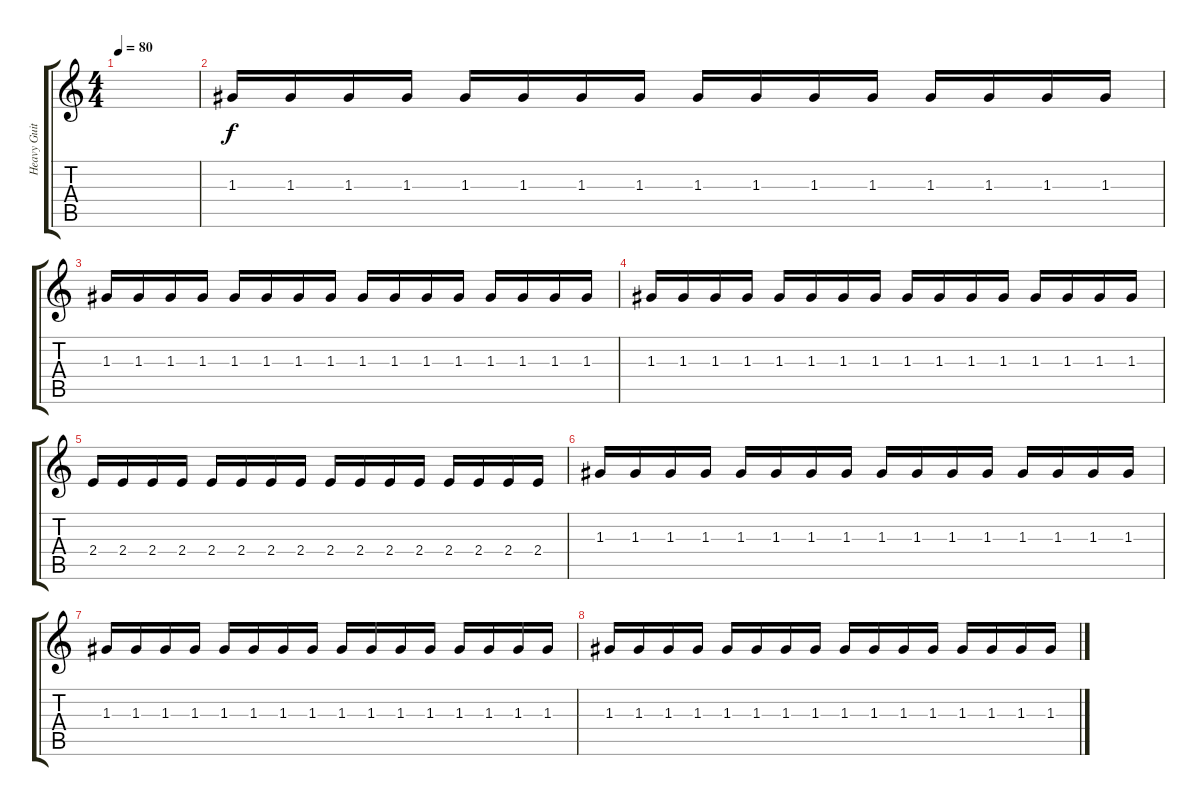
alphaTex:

\track ("Heavy Guitar II" "Heavy Guit") {instrument overdrivenguitar}
\staff {score tabs}
\tuning (E4 B3 G3 D3 A2 D2) {hide}
\ts (4 4)
\tempo 80
\clef g2
\ks c
|
1.3.16{dy f volume 9} 1.3.16 1.3.16 1.3.16 1.3.16 1.3.16 1.3.16 1.3.16 1.3.16 1.3.16 1.3.16 1.3.16 1.3.16 1.3.16 1.3.16 1.3.16 |
1.3.16 1.3.16 1.3.16 1.3.16 1.3.16 1.3.16 1.3.16 1.3.16 1.3.16 1.3.16 1.3.16 1.3.16 1.3.16 1.3.16 1.3.16 1.3.16 |
1.3.16 1.3.16 1.3.16 1.3.16 1.3.16 1.3.16 1.3.16 1.3.16 1.3.16 1.3.16 1.3.16 1.3.16 1.3.16 1.3.16 1.3.16 1.3.16 |
2.4.16 2.4.16 2.4.16 2.4.16 2.4.16 2.4.16 2.4.16 2.4.16 2.4.16 2.4.16 2.4.16 2.4.16 2.4.16 2.4.16 2.4.16 2.4.16 |
1.3.16{volume 9} 1.3.16 1.3.16 1.3.16 1.3.16 1.3.16 1.3.16 1.3.16 1.3.16 1.3.16 1.3.16 1.3.16 1.3.16 1.3.16 1.3.16 1.3.16 |
1.3.16 1.3.16 1.3.16 1.3.16 1.3.16 1.3.16 1.3.16 1.3.16 1.3.16 1.3.16 1.3.16 1.3.16 1.3.16 1.3.16 1.3.16 1.3.16 |
1.3.16 1.3.16 1.3.16 1.3.16 1.3.16 1.3.16 1.3.16 1.3.16 1.3.16 1.3.16 1.3.16 1.3.16 1.3.16 1.3.16 1.3.16 1.3.16
